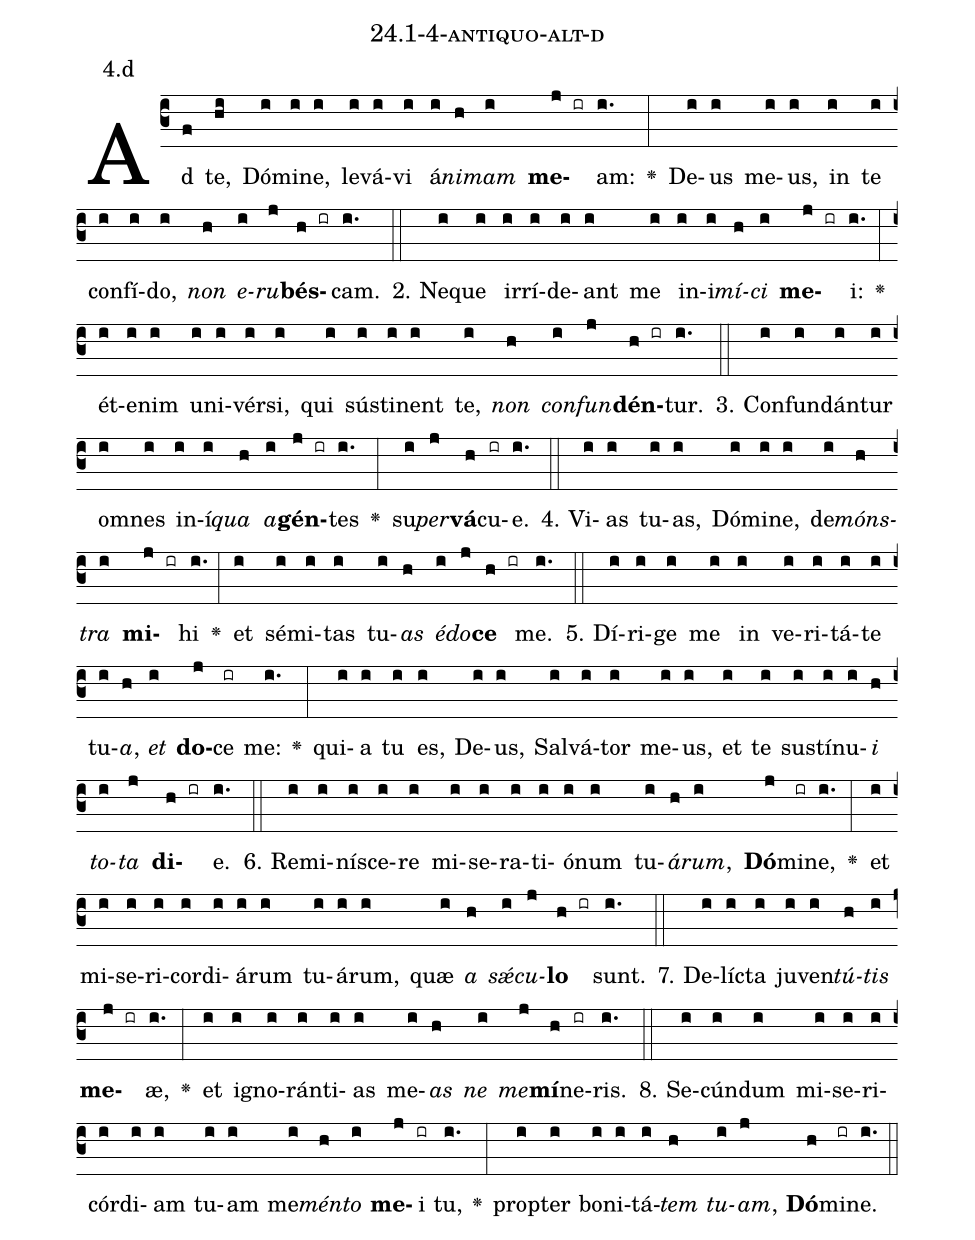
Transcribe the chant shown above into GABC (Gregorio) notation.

name: 24.1-4-antiquo-alt-d;
annotation: 4.d;
%%
(c3)Ad(f) te,(hi) Dó(i)mi(i)ne,(i) le(i)vá(i)vi(i) á(i)<i>ni</i>(h)<i>mam</i>(i) <b>me</b>(j ir)am:(i.) <v>\greheightstar</v>(:) De(i)us(i) me(i)us,(i) in(i) te(i) con(i)fí(i)do,(i) <i>non</i>(h) <i>e</i>(i)<i>ru</i>(j)<b>bés</b>(h ir)cam.(i.) (::)
2. Ne(i)que(i) ir(i)rí(i)de(i)ant(i) me(i) in(i)i(i)<i>mí</i>(h)<i>ci</i>(i) <b>me</b>(j ir)i:(i.) <v>\greheightstar</v>(:) ét(i)e(i)nim(i) u(i)ni(i)vér(i)si,(i) qui(i) sús(i)ti(i)nent(i) te,(i) <i>non</i>(h) <i>con</i>(i)<i>fun</i>(j)<b>dén</b>(h ir)tur.(i.) (::)
3. Con(i)fun(i)dán(i)tur(i) om(i)nes(i) in(i)í(i)<i>qua</i>(h) <i>a</i>(i)<b>gén</b>(j ir)tes(i.) <v>\greheightstar</v>(:) su(i)<i>per</i>(j)<b>vá</b>(h)cu(ir)e.(i.) (::)
4. Vi(i)as(i) tu(i)as,(i) Dó(i)mi(i)ne,(i) de(i)<i>móns</i>(h)<i>tra</i>(i) <b>mi</b>(j ir)hi(i.) <v>\greheightstar</v>(:) et(i) sé(i)mi(i)tas(i) tu(i)<i>as</i>(h) <i>é</i>(i)<i>do</i>(j)<b>ce</b>(h ir) me.(i.) (::)
5. Dí(i)ri(i)ge(i) me(i) in(i) ve(i)ri(i)tá(i)te(i) tu(i)<i>a</i>,(h) <i>et</i>(i) <b>do</b>(j)ce(ir) me:(i.) <v>\greheightstar</v>(:) qui(i)a(i) tu(i) es,(i) De(i)us,(i) Sal(i)vá(i)tor(i) me(i)us,(i) et(i) te(i) sus(i)tí(i)nu(i)<i>i</i>(h) <i>to</i>(i)<i>ta</i>(j) <b>di</b>(h ir)e.(i.) (::)
6. Re(i)mi(i)ní(i)sce(i)re(i) mi(i)se(i)ra(i)ti(i)ó(i)num(i) tu(i)<i>á</i>(h)<i>rum</i>,(i) <b>Dó</b>(j)mi(ir)ne,(i.) <v>\greheightstar</v>(:) et(i) mi(i)se(i)ri(i)cor(i)di(i)á(i)rum(i) tu(i)á(i)rum,(i) quæ(i) <i>a</i>(h) <i>sǽ</i>(i)<i>cu</i>(j)<b>lo</b>(h ir) sunt.(i.) (::)
7. De(i)líc(i)ta(i) ju(i)ven(i)<i>tú</i>(h)<i>tis</i>(i) <b>me</b>(j ir)æ,(i.) <v>\greheightstar</v>(:) et(i) i(i)gno(i)rán(i)ti(i)as(i) me(i)<i>as</i>(h) <i>ne</i>(i) <i>me</i>(j)<b>mí</b>(h)ne(ir)ris.(i.) (::)
8. Se(i)cún(i)dum(i) mi(i)se(i)ri(i)cór(i)di(i)am(i) tu(i)am(i) me(i)<i>mén</i>(h)<i>to</i>(i) <b>me</b>(j)i(ir) tu,(i.) <v>\greheightstar</v>(:) prop(i)ter(i) bo(i)ni(i)tá(i)<i>tem</i>(h) <i>tu</i>(i)<i>am</i>,(j) <b>Dó</b>(h)mi(ir)ne.(i.) (::)
